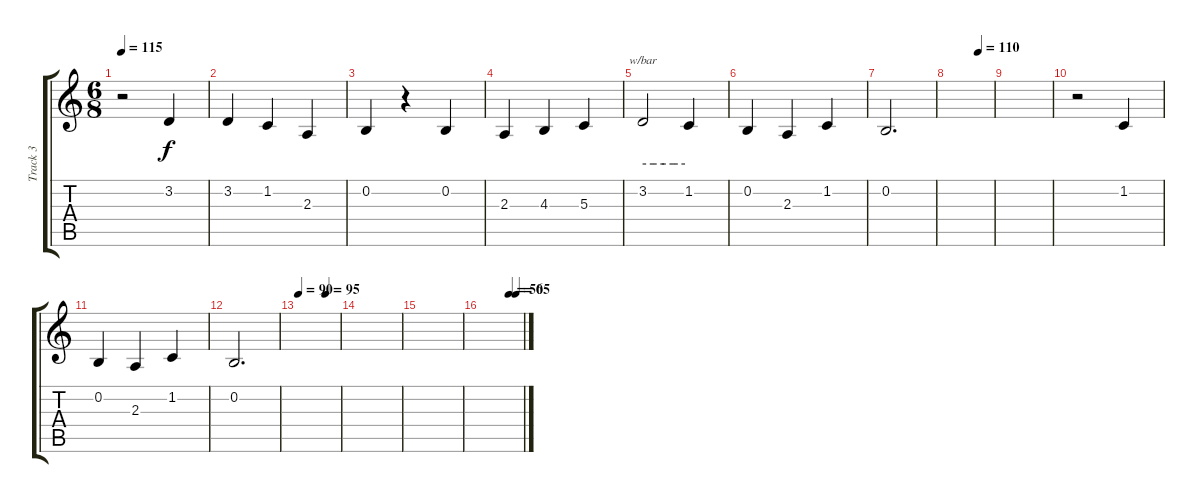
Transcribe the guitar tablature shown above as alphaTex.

\track ("Track 3" "Track 3") {instrument flute}
\staff {score tabs}
\tuning (E4 B3 G3 D3 A2 E2) {hide}
\ts (6 8)
\tempo 115
\clef g2
\ks c
r.2{dy f} 3.2.4 |
3.2.4 1.2.4 2.3.4 |
0.2.4 r.4 0.2.4 |
2.3.4 4.3.4 5.3.4 |
3.2.2{tbe (custom default 0 0 15 0 30 0 43 0 45 0 60 0)} 1.2.4 |
0.2.4 2.3.4 1.2.4 |
0.2.2{d} |
\tempo (110 0.6666666666666666)
|
|
r.2 1.2.4 |
0.2.4 2.3.4 1.2.4 |
0.2.2{d} |
\tempo 90
\tempo (95 0.6666666666666666)
|
|
|
\tempo (50 0.6666666666666666)
\tempo (65 0.8333333333333334)
